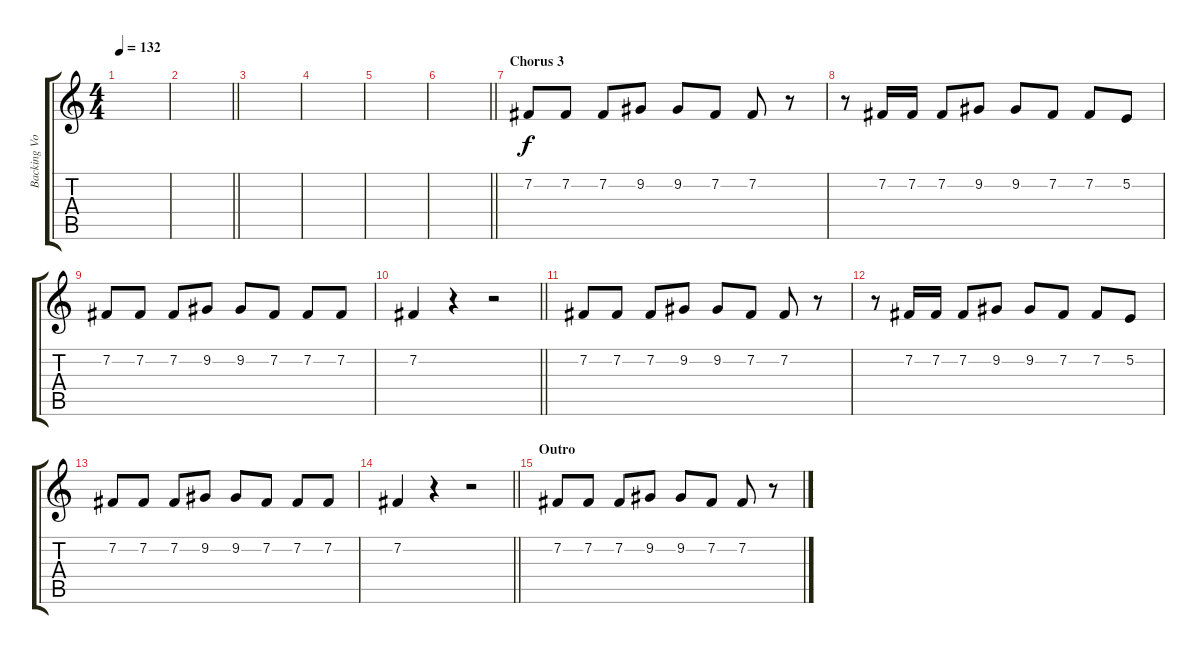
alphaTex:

\track ("Backing Vocal" "Backing Vo") {instrument altosax}
\staff {score tabs}
\tuning (E4 B3 G3 D3 A2 E2) {hide}
\ts (4 4)
\tempo 132
\clef g2
\ks c
|
\barLineRight lightlight
|
|
|
|
\barLineRight lightlight
|
\section ("" "Chorus 3")
7.2.8 7.2.8 7.2.8 9.2.8 9.2.8 7.2.8 7.2.8 r.8 |
r.8 7.2.16 7.2.16 7.2.8 9.2.8 9.2.8 7.2.8 7.2.8 5.2.8 |
7.2.8 7.2.8 7.2.8 9.2.8 9.2.8 7.2.8 7.2.8 7.2.8 |
\barLineRight lightlight
7.2.4 r.4 r.2 |
7.2.8 7.2.8 7.2.8 9.2.8 9.2.8 7.2.8 7.2.8 r.8 |
r.8 7.2.16 7.2.16 7.2.8 9.2.8 9.2.8 7.2.8 7.2.8 5.2.8 |
7.2.8 7.2.8 7.2.8 9.2.8 9.2.8 7.2.8 7.2.8 7.2.8 |
\barLineRight lightlight
7.2.4 r.4 r.2 |
\section ("" "Outro")
7.2.8 7.2.8 7.2.8 9.2.8 9.2.8 7.2.8 7.2.8 r.8
